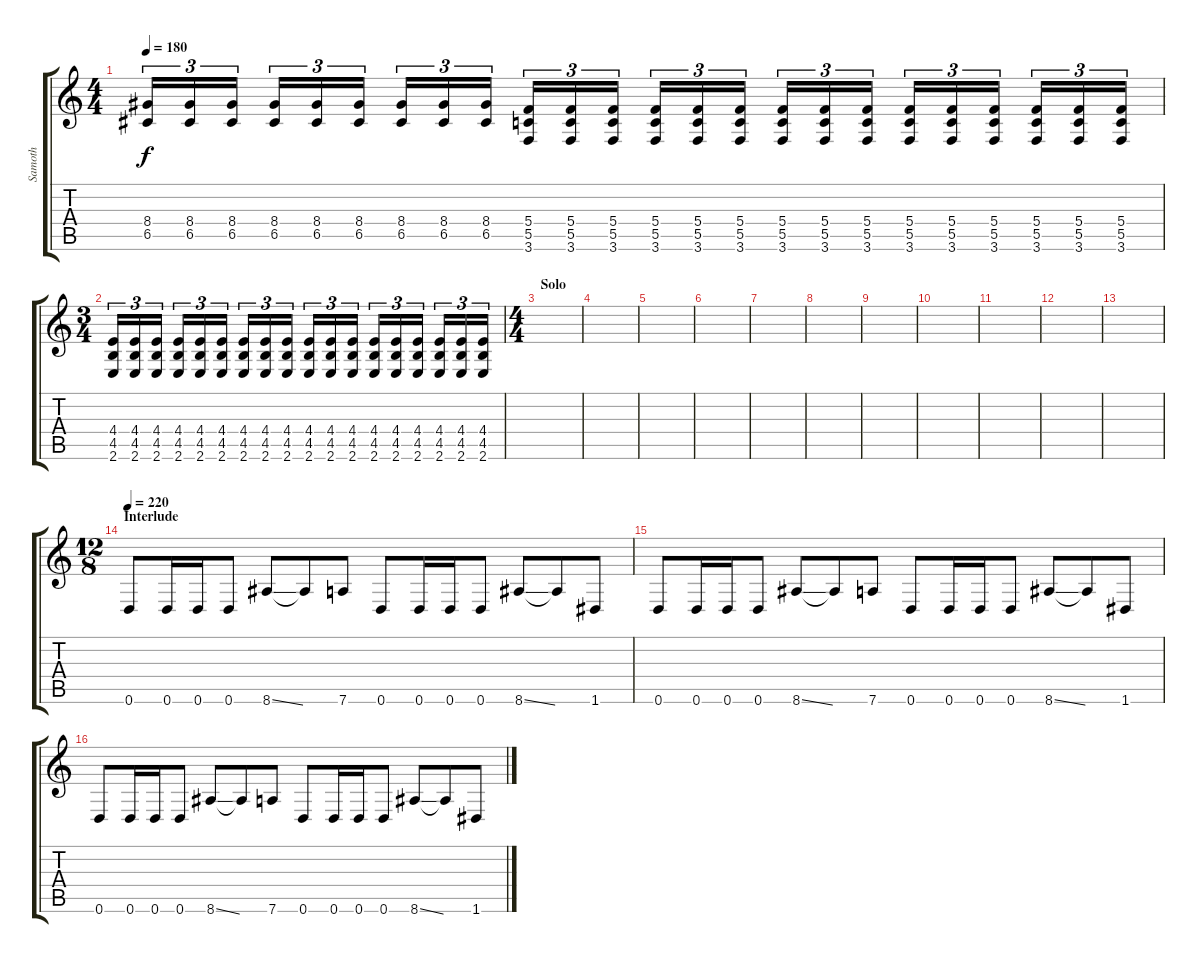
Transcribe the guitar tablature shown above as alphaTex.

\track ("Samoth" "Samoth") {instrument distortionguitar}
\staff {score tabs}
\tuning (D4 A3 F3 C3 G2 D2) {hide}
\ts (4 4)
\tempo 180
\clef g2
\ks c
(8.4 6.5).16{tu (3 2) dy f} (8.4 6.5).16{tu (3 2)} (8.4 6.5).16{tu (3 2)} (8.4 6.5).16{tu (3 2)} (8.4 6.5).16{tu (3 2)} (8.4 6.5).16{tu (3 2)} (8.4 6.5).16{tu (3 2)} (8.4 6.5).16{tu (3 2)} (8.4 6.5).16{tu (3 2)} (5.4 5.5 3.6).16{tu (3 2)} (5.4 5.5 3.6).16{tu (3 2)} (5.4 5.5 3.6).16{tu (3 2)} (5.4 5.5 3.6).16{tu (3 2)} (5.4 5.5 3.6).16{tu (3 2)} (5.4 5.5 3.6).16{tu (3 2)} (5.4 5.5 3.6).16{tu (3 2)} (5.4 5.5 3.6).16{tu (3 2)} (5.4 5.5 3.6).16{tu (3 2)} (5.4 5.5 3.6).16{tu (3 2)} (5.4 5.5 3.6).16{tu (3 2)} (5.4 5.5 3.6).16{tu (3 2)} (5.4 5.5 3.6).16{tu (3 2)} (5.4 5.5 3.6).16{tu (3 2)} (5.4 5.5 3.6).16{tu (3 2)} |
\ts (3 4)
(4.4 4.5 2.6).16{tu (3 2)} (4.4 4.5 2.6).16{tu (3 2)} (4.4 4.5 2.6).16{tu (3 2)} (4.4 4.5 2.6).16{tu (3 2)} (4.4 4.5 2.6).16{tu (3 2)} (4.4 4.5 2.6).16{tu (3 2)} (4.4 4.5 2.6).16{tu (3 2)} (4.4 4.5 2.6).16{tu (3 2)} (4.4 4.5 2.6).16{tu (3 2)} (4.4 4.5 2.6).16{tu (3 2)} (4.4 4.5 2.6).16{tu (3 2)} (4.4 4.5 2.6).16{tu (3 2)} (4.4 4.5 2.6).16{tu (3 2)} (4.4 4.5 2.6).16{tu (3 2)} (4.4 4.5 2.6).16{tu (3 2)} (4.4 4.5 2.6).16{tu (3 2)} (4.4 4.5 2.6).16{tu (3 2)} (4.4 4.5 2.6).16{tu (3 2)} |
\ts (4 4)
\section ("" "Solo")
|
|
|
|
|
|
|
|
|
|
|
\ts (12 8)
\section ("" "Interlude")
\tempo 220
0.6.8 0.6.16 0.6.16 0.6.8 8.6{ss}.8 8.6{t}.8 7.6.8 0.6.8 0.6.16 0.6.16 0.6.8 8.6{ss}.8 8.6{t}.8 1.6.8 |
0.6.8 0.6.16 0.6.16 0.6.8 8.6{ss}.8 8.6{t}.8 7.6.8 0.6.8 0.6.16 0.6.16 0.6.8 8.6{ss}.8 8.6{t}.8 1.6.8 |
0.6.8 0.6.16 0.6.16 0.6.8 8.6{ss}.8 8.6{t}.8 7.6.8 0.6.8 0.6.16 0.6.16 0.6.8 8.6{ss}.8 8.6{t}.8 1.6.8
